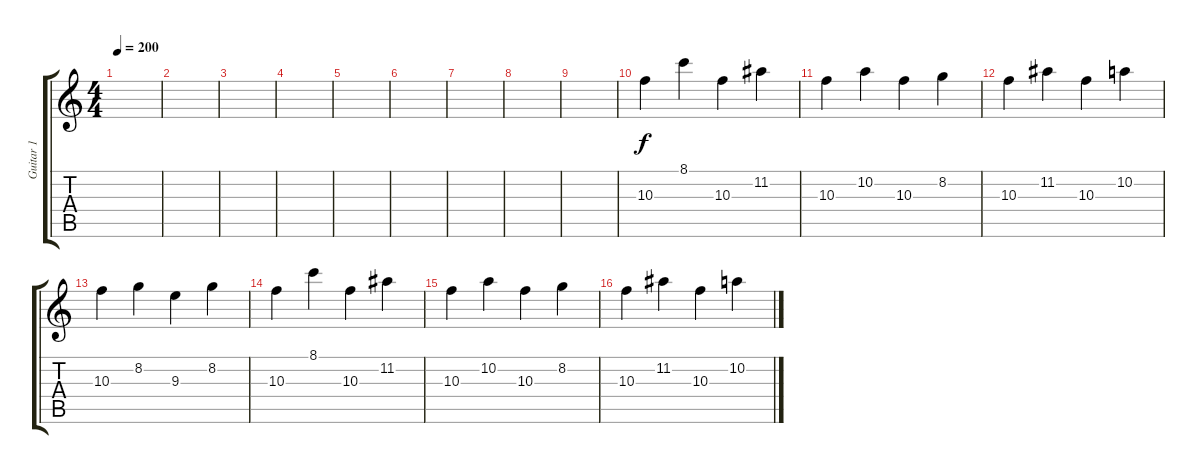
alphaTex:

\track ("Guitar 1" "Guitar 1") {instrument acousticguitarsteel}
\staff {score tabs}
\tuning (E4 B3 G3 D3 A2 E2) {hide}
\ts (4 4)
\tempo 200
\clef g2
\ks c
|
|
|
|
|
|
|
|
|
10.3.4 8.1.4 10.3.4 11.2.4 |
10.3.4 10.2.4 10.3.4 8.2.4 |
10.3.4 11.2.4 10.3.4 10.2.4 |
10.3.4 8.2.4 9.3.4 8.2.4 |
10.3.4 8.1.4 10.3.4 11.2.4 |
10.3.4 10.2.4 10.3.4 8.2.4 |
10.3.4 11.2.4 10.3.4 10.2.4
